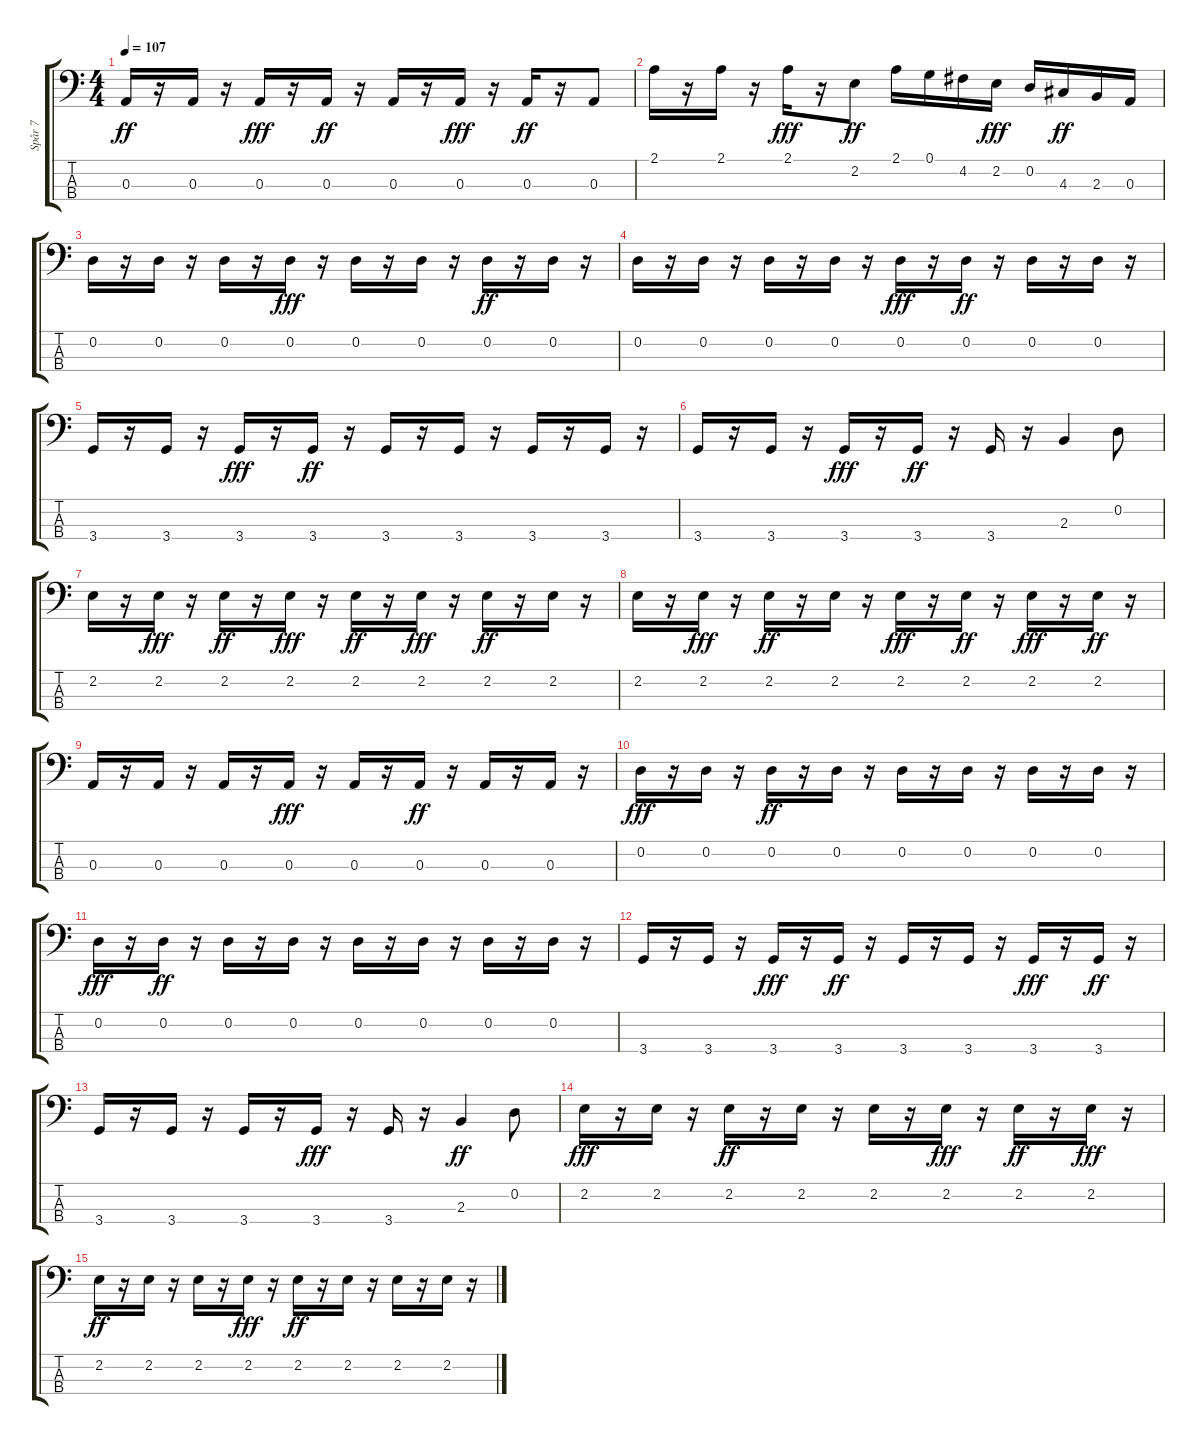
\track ("Spår 7" "Spår 7") {instrument electricbassfinger}
\staff {score tabs}
\tuning (G2 D2 A1 E1) {hide}
\ts (4 4)
\tempo 107
\clef f4
\ks c
0.3.16{dy ff} r.16 0.3.16 r.16 0.3.16{dy fff} r.16 0.3.16{dy ff} r.16 0.3.16 r.16 0.3.16{dy fff} r.16 0.3.16{dy ff} r.16 0.3.8 |
2.1.16 r.16 2.1.16 r.16 2.1.16{dy fff} r.16 2.2.8{dy ff} 2.1.16 0.1.16 4.2.16 2.2.16{dy fff} 0.2.16 4.3.16{dy ff} 2.3.16 0.3.16 |
0.2.16 r.16 0.2.16 r.16 0.2.16 r.16 0.2.16{dy fff} r.16 0.2.16 r.16 0.2.16 r.16 0.2.16{dy ff} r.16 0.2.16 r.16 |
0.2.16 r.16 0.2.16 r.16 0.2.16 r.16 0.2.16 r.16 0.2.16{dy fff} r.16 0.2.16{dy ff} r.16 0.2.16 r.16 0.2.16 r.16 |
3.4.16 r.16 3.4.16 r.16 3.4.16{dy fff} r.16 3.4.16{dy ff} r.16 3.4.16 r.16 3.4.16 r.16 3.4.16 r.16 3.4.16 r.16 |
3.4.16 r.16 3.4.16 r.16 3.4.16{dy fff} r.16 3.4.16{dy ff} r.16 3.4.16 r.16 2.3.4 0.2.8 |
2.2.16 r.16 2.2.16{dy fff} r.16 2.2.16{dy ff} r.16 2.2.16{dy fff} r.16 2.2.16{dy ff} r.16 2.2.16{dy fff} r.16 2.2.16{dy ff} r.16 2.2.16 r.16 |
2.2.16 r.16 2.2.16{dy fff} r.16 2.2.16{dy ff} r.16 2.2.16 r.16 2.2.16{dy fff} r.16 2.2.16{dy ff} r.16 2.2.16{dy fff} r.16 2.2.16{dy ff} r.16 |
0.3.16 r.16 0.3.16 r.16 0.3.16 r.16 0.3.16{dy fff} r.16 0.3.16 r.16 0.3.16{dy ff} r.16 0.3.16 r.16 0.3.16 r.16 |
0.2.16{dy fff volume 0} r.16 0.2.16 r.16 0.2.16{dy ff} r.16 0.2.16 r.16 0.2.16 r.16 0.2.16 r.16 0.2.16 r.16 0.2.16 r.16 |
0.2.16{dy fff} r.16 0.2.16{dy ff} r.16 0.2.16 r.16 0.2.16 r.16 0.2.16 r.16 0.2.16 r.16 0.2.16 r.16 0.2.16 r.16 |
3.4.16 r.16 3.4.16 r.16 3.4.16{dy fff} r.16 3.4.16{dy ff} r.16 3.4.16 r.16 3.4.16 r.16 3.4.16{dy fff} r.16 3.4.16{dy ff} r.16 |
3.4.16 r.16 3.4.16 r.16 3.4.16 r.16 3.4.16{dy fff} r.16 3.4.16 r.16 2.3.4{dy ff} 0.2.8 |
2.2.16{dy fff} r.16 2.2.16 r.16 2.2.16{dy ff} r.16 2.2.16 r.16 2.2.16 r.16 2.2.16{dy fff} r.16 2.2.16{dy ff} r.16 2.2.16{dy fff} r.16 |
2.2.16{dy ff} r.16 2.2.16 r.16 2.2.16 r.16 2.2.16{dy fff} r.16 2.2.16{dy ff} r.16 2.2.16 r.16 2.2.16 r.16 2.2.16 r.16
